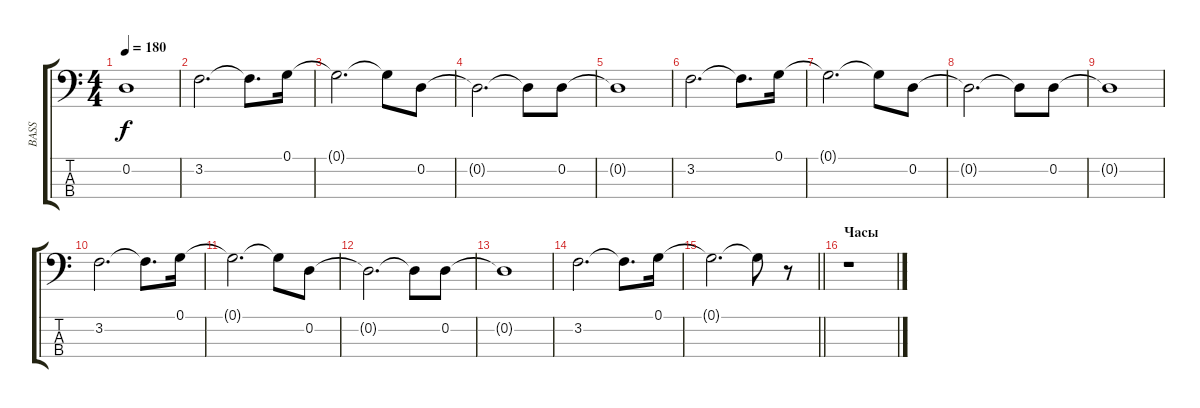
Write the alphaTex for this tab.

\track ("BASS" "BASS") {instrument synthbass2}
\staff {score tabs}
\tuning (G2 D2 A1 E1) {hide}
\ts (4 4)
\tempo 180
\clef f4
\ks c
0.2{t}.1{dy f} |
3.2.2{d} 3.2{t}.8{d} 0.1.16 |
0.1{t}.2{d} 0.1{t}.8 0.2.8 |
0.2{t}.2{d} 0.2{t}.8 0.2.8 |
0.2{t}.1 |
3.2.2{d} 3.2{t}.8{d} 0.1.16 |
0.1{t}.2{d} 0.1{t}.8 0.2.8 |
0.2{t}.2{d} 0.2{t}.8 0.2.8 |
0.2{t}.1 |
3.2.2{d} 3.2{t}.8{d} 0.1.16 |
0.1{t}.2{d} 0.1{t}.8 0.2.8 |
0.2{t}.2{d} 0.2{t}.8 0.2.8 |
0.2{t}.1 |
3.2.2{d} 3.2{t}.8{d} 0.1.16 |
\barLineRight lightlight
0.1{t}.2{d} 0.1{t}.8 r.8 |
\section ("" "Часы")
r.1
